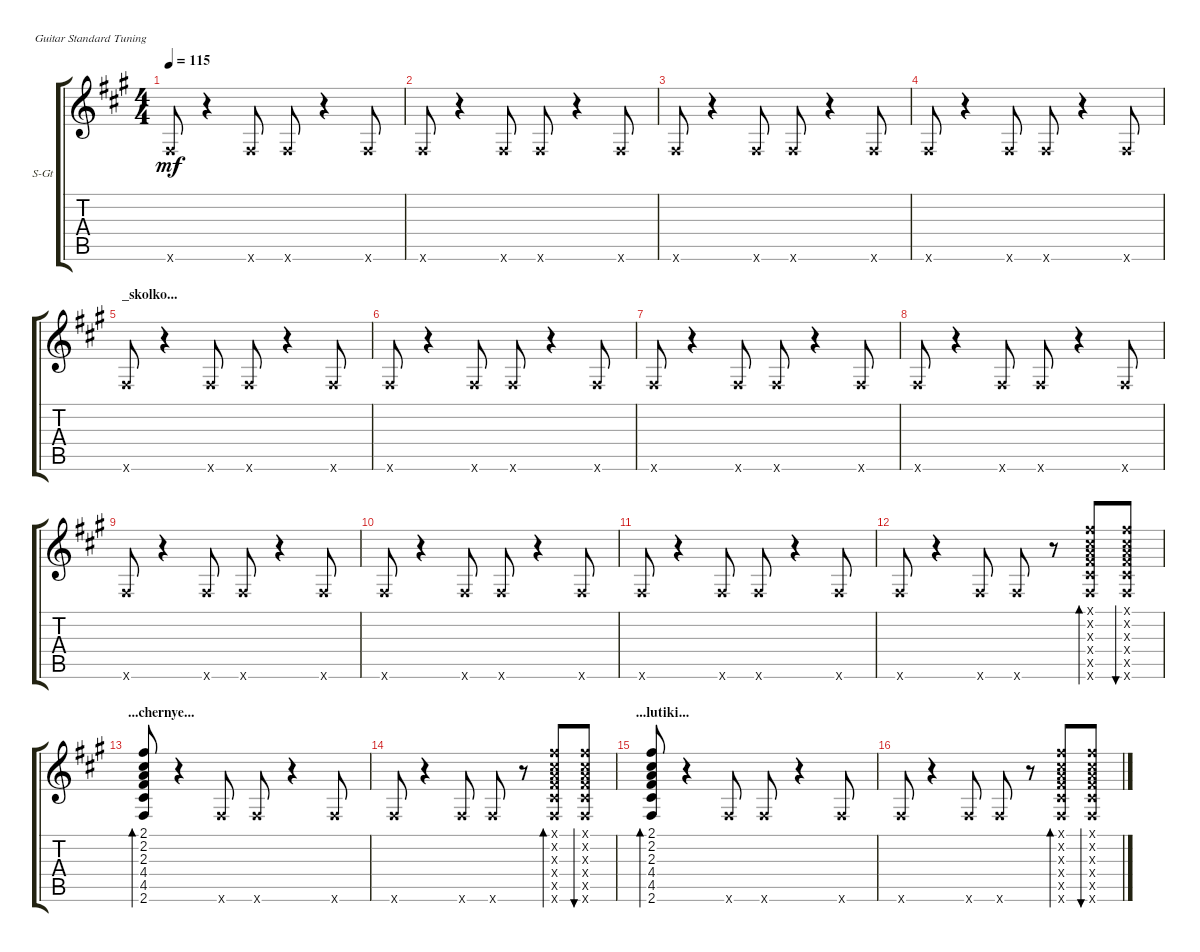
\defaultSystemsLayout 4
\bracketExtendMode groupsimilarinstruments
\firstSystemTrackNameOrientation horizontal
\otherSystemsTrackNameOrientation horizontal
\track ("Steel Guitar" "S-Gt") {instrument acousticguitarsteel}
\staff {score tabs}
\tuning (E4 B3 G3 D3 A2 E2)
\ts (4 4)
\tempo 115
\clef g2
\ks f#minor
2.6{x}.8{dy mf} r.4 2.6{x}.8 2.6{x}.8 r.4 2.6{x}.8 |
2.6{x}.8 r.4 2.6{x}.8 2.6{x}.8 r.4 2.6{x}.8 |
2.6{x}.8 r.4 2.6{x}.8 2.6{x}.8 r.4 2.6{x}.8 |
2.6{x}.8 r.4 2.6{x}.8 2.6{x}.8 r.4 2.6{x}.8 |
\section ("" "_skolko...")
2.6{x}.8 r.4 2.6{x}.8 2.6{x}.8 r.4 2.6{x}.8 |
2.6{x}.8 r.4 2.6{x}.8 2.6{x}.8 r.4 2.6{x}.8 |
2.6{x}.8 r.4 2.6{x}.8 2.6{x}.8 r.4 2.6{x}.8 |
2.6{x}.8 r.4 2.6{x}.8 2.6{x}.8 r.4 2.6{x}.8 |
2.6{x}.8 r.4 2.6{x}.8 2.6{x}.8 r.4 2.6{x}.8 |
2.6{x}.8 r.4 2.6{x}.8 2.6{x}.8 r.4 2.6{x}.8 |
2.6{x}.8 r.4 2.6{x}.8 2.6{x}.8 r.4 2.6{x}.8 |
2.6{x}.8 r.4 2.6{x}.8 2.6{x}.8 r.8 (2.6{x} 4.5{x} 4.4{x} 2.3{x} 2.2{x} 2.1{x}).8{bd 30} (2.6{x} 4.5{x} 4.4{x} 2.3{x} 2.2{x} 2.1{x}).8{bu 30} |
\section ("" "...chernye...")
(2.6 4.5 4.4 2.3 2.2 2.1).8{bd 30} r.4 2.6{x}.8 2.6{x}.8 r.4 2.6{x}.8 |
2.6{x}.8 r.4 2.6{x}.8 2.6{x}.8 r.8 (2.6{x} 4.5{x} 4.4{x} 2.3{x} 2.2{x} 2.1{x}).8{bd 30} (2.6{x} 4.5{x} 4.4{x} 2.3{x} 2.2{x} 2.1{x}).8{bu 30} |
\section ("" "...lutiki...")
(2.6 4.5 4.4 2.3 2.2 2.1).8{bd 30} r.4 2.6{x}.8 2.6{x}.8 r.4 2.6{x}.8 |
2.6{x}.8 r.4 2.6{x}.8 2.6{x}.8 r.8 (2.6{x} 4.5{x} 4.4{x} 2.3{x} 2.2{x} 2.1{x}).8{bd 30} (2.6{x} 4.5{x} 4.4{x} 2.3{x} 2.2{x} 2.1{x}).8{bu 30}
